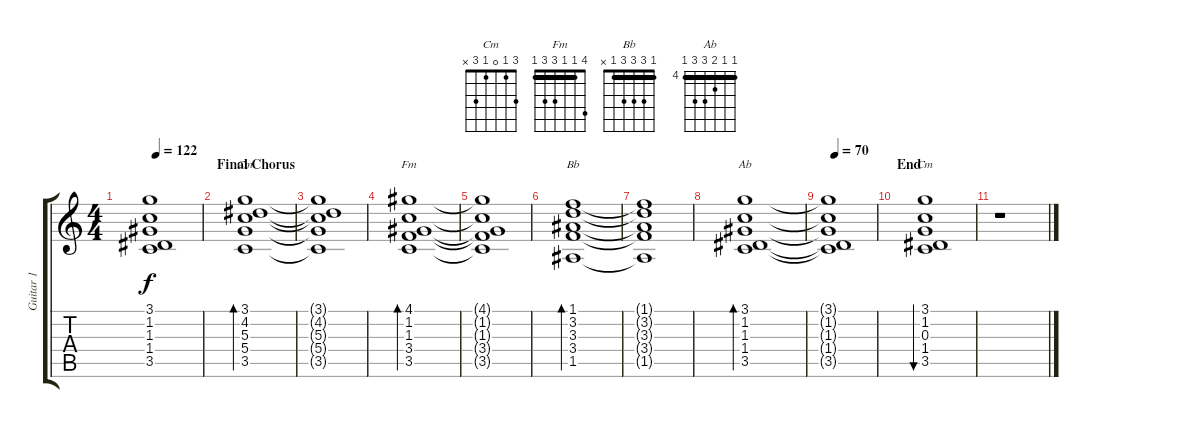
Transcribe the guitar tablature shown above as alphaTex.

\track ("Guitar 1" "Guitar 1") {instrument acousticguitarsteel}
\staff {score tabs}
\tuning (E4 B3 G3 D3 A2 E2) {hide}
\chord ("Cm" 3 4 5 5 3 x) {barre 3}
\chord ("Fm" 4 1 1 3 3 1) {barre 1}
\chord ("Bb" 1 3 3 3 1 x) {barre 1}
\chord ("Ab" 4 4 5 6 6 4) {firstfret 4 barre 4}
\chord ("Cm" 3 1 0 1 3 x)
\ts (4 4)
\tempo 122
\clef g2
\ks c
(3.1{t} 1.2{t} 1.3{t} 1.4{t} 3.5{t}).1{dy f} |
\section ("" "Final Chorus")
(3.1 4.2 5.3 5.4 3.5).1{bd 120 ch "Cm"} |
(3.1{t} 4.2{t} 5.3{t} 5.4{t} 3.5{t}).1 |
(4.1 1.2 1.3 3.4 3.5).1{bd 120 ch "Fm"} |
(4.1{t} 1.2{t} 1.3{t} 3.4{t} 3.5{t}).1 |
(1.1 3.2 3.3 3.4 1.5).1{bd 120 ch "Bb"} |
(1.1{t} 3.2{t} 3.3{t} 3.4{t} 1.5{t}).1 |
(3.1 1.2 1.3 1.4 3.5).1{bd 120 ch "Ab"} |
\tempo 70
(3.1{t} 1.2{t} 1.3{t} 1.4{t} 3.5{t}).1 |
\section ("" "End")
(3.1 1.2 0.3 1.4 3.5).1{bu 480 ch "Cm"} |
r.1
